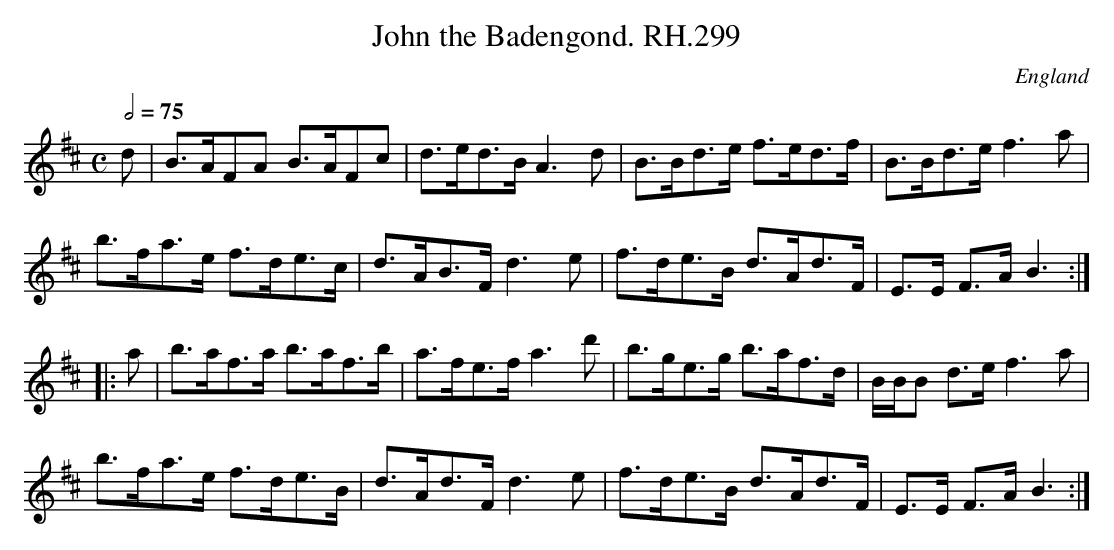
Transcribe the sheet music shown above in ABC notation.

X:1
T:John the Badengond. RH.299
L:1/8
M:C
O:England
Q:2/4=75
K:D
d|B>AFA B>AFc|d>ed>B A3d|\
B>Bd>e f>ed>f|B>Bd>e f3a|!
b>fa>e f>de>c|d>AB>F d3e|\
f>de>B d>Ad>F|E>E F>A B3:|!
|:a|b>af>a b>af>b|a>fe>f a3d'|\
b>ge>g b>af>d|B/B/B d>e f3a|!
b>fa>e f>de>B|d>Ad>F d3e|\
f>de>B d>Ad>F|E>E F>A B3:|
